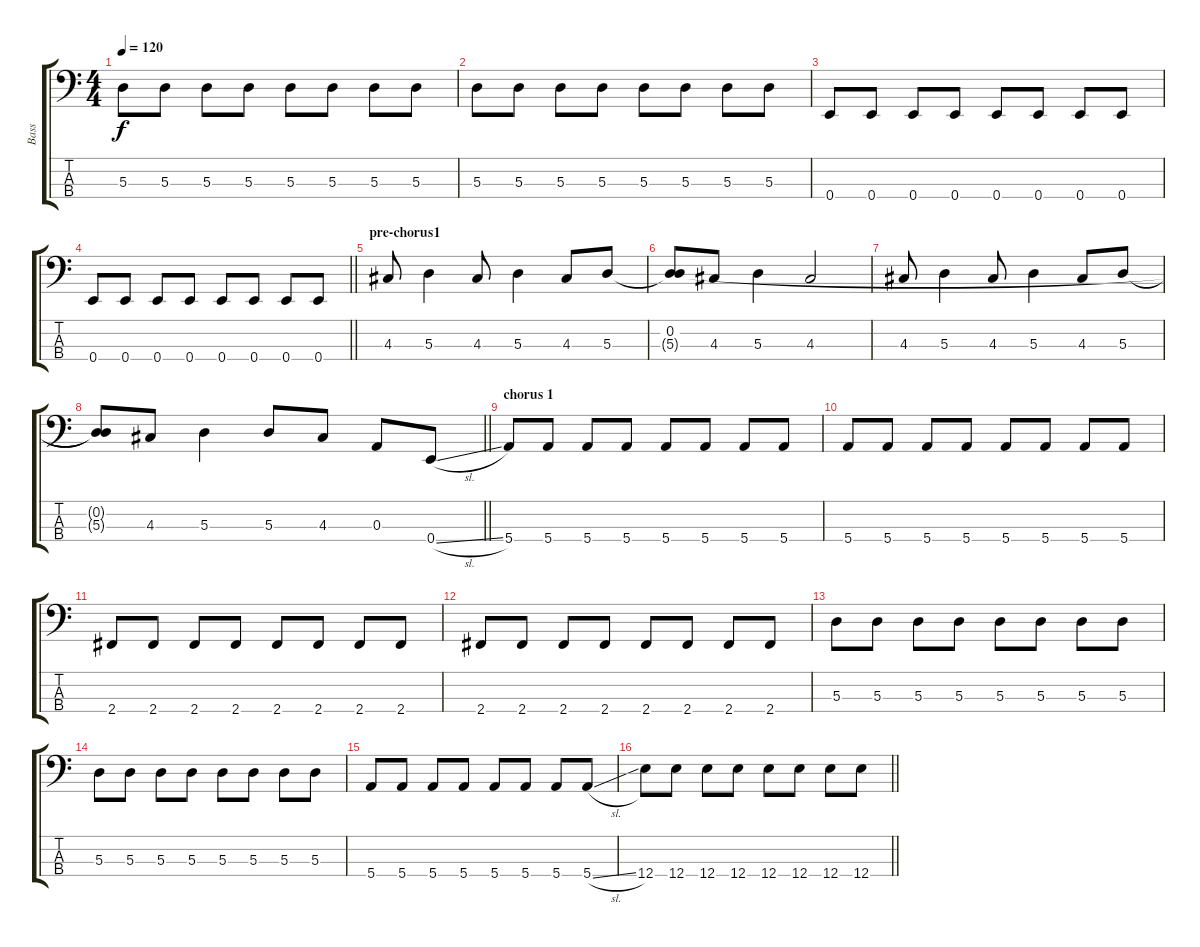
\track ("Bass" "Bass") {instrument electricbassfinger}
\staff {score tabs}
\tuning (G2 D2 A1 E1) {hide}
\ts (4 4)
\tempo 120
\clef f4
\ks c
5.3.8{dy f} 5.3.8 5.3.8 5.3.8 5.3.8 5.3.8 5.3.8 5.3.8 |
5.3.8 5.3.8 5.3.8 5.3.8 5.3.8 5.3.8 5.3.8 5.3.8 |
0.4.8 0.4.8 0.4.8 0.4.8 0.4.8 0.4.8 0.4.8 0.4.8 |
\barLineRight lightlight
0.4.8 0.4.8 0.4.8 0.4.8 0.4.8 0.4.8 0.4.8 0.4.8 |
\section ("" "pre-chorus1")
4.3.8 5.3.4 4.3.8 5.3.4 4.3.8 5.3.8 |
(0.2 5.3{t}).8 4.3.8 5.3.4 4.3.2 |
4.3.8 5.3.4 4.3.8 5.3.4 4.3.8 5.3.8 |
\barLineRight lightlight
(0.2{t} 5.3{t}).8 4.3.8 5.3.4 5.3.8 4.3.8 0.3.8 0.4{sl}.8 |
\section ("" "chorus 1")
5.4.8 5.4.8 5.4.8 5.4.8 5.4.8 5.4.8 5.4.8 5.4.8 |
5.4.8 5.4.8 5.4.8 5.4.8 5.4.8 5.4.8 5.4.8 5.4.8 |
2.4.8 2.4.8 2.4.8 2.4.8 2.4.8 2.4.8 2.4.8 2.4.8 |
2.4.8 2.4.8 2.4.8 2.4.8 2.4.8 2.4.8 2.4.8 2.4.8 |
5.3.8 5.3.8 5.3.8 5.3.8 5.3.8 5.3.8 5.3.8 5.3.8 |
5.3.8 5.3.8 5.3.8 5.3.8 5.3.8 5.3.8 5.3.8 5.3.8 |
5.4.8 5.4.8 5.4.8 5.4.8 5.4.8 5.4.8 5.4.8 5.4{sl}.8 |
\barLineRight lightlight
12.4.8 12.4.8 12.4.8 12.4.8 12.4.8 12.4.8 12.4.8 12.4.8
